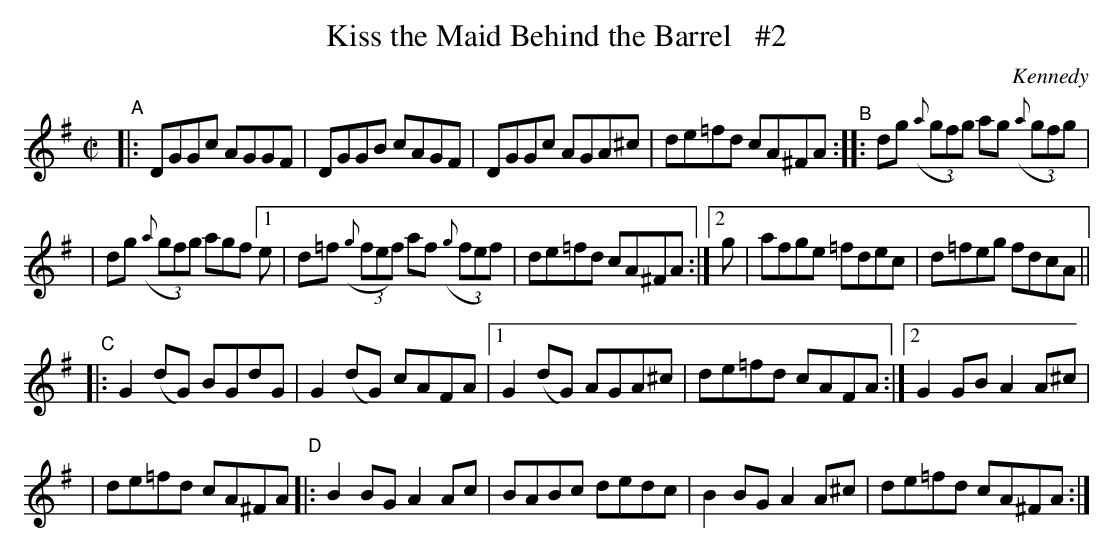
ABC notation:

X:1
T: Kiss the Maid Behind the Barrel   #2
O: Kennedy
M: C|
L: 1/8
K: G
"^A"\
|: DGGc AGGF | DGGB cAGF | DGGc AGA^c | de=fd cA^FA "^B":: dg (3({a}gfg) ag (3({a}gfg) |
| dg (3({a}gfg) agf [1 e | d=f (3({g}fef) af (3({g}fef) | de=fd cA^FA :|[2 g | afge =fdec | d=feg fdcA ||
"^C"\
|: G2(dG) BGdG | G2(dG) cAFA | [1 G2(dG) AGA^c | de=fd cAFA :|[2 G2GB A2A^c |
| de=fd cA^FA "^D"|: B2BG A2Ac | BABc dedc | B2BG A2A^c | de=fd cA^FA :|
